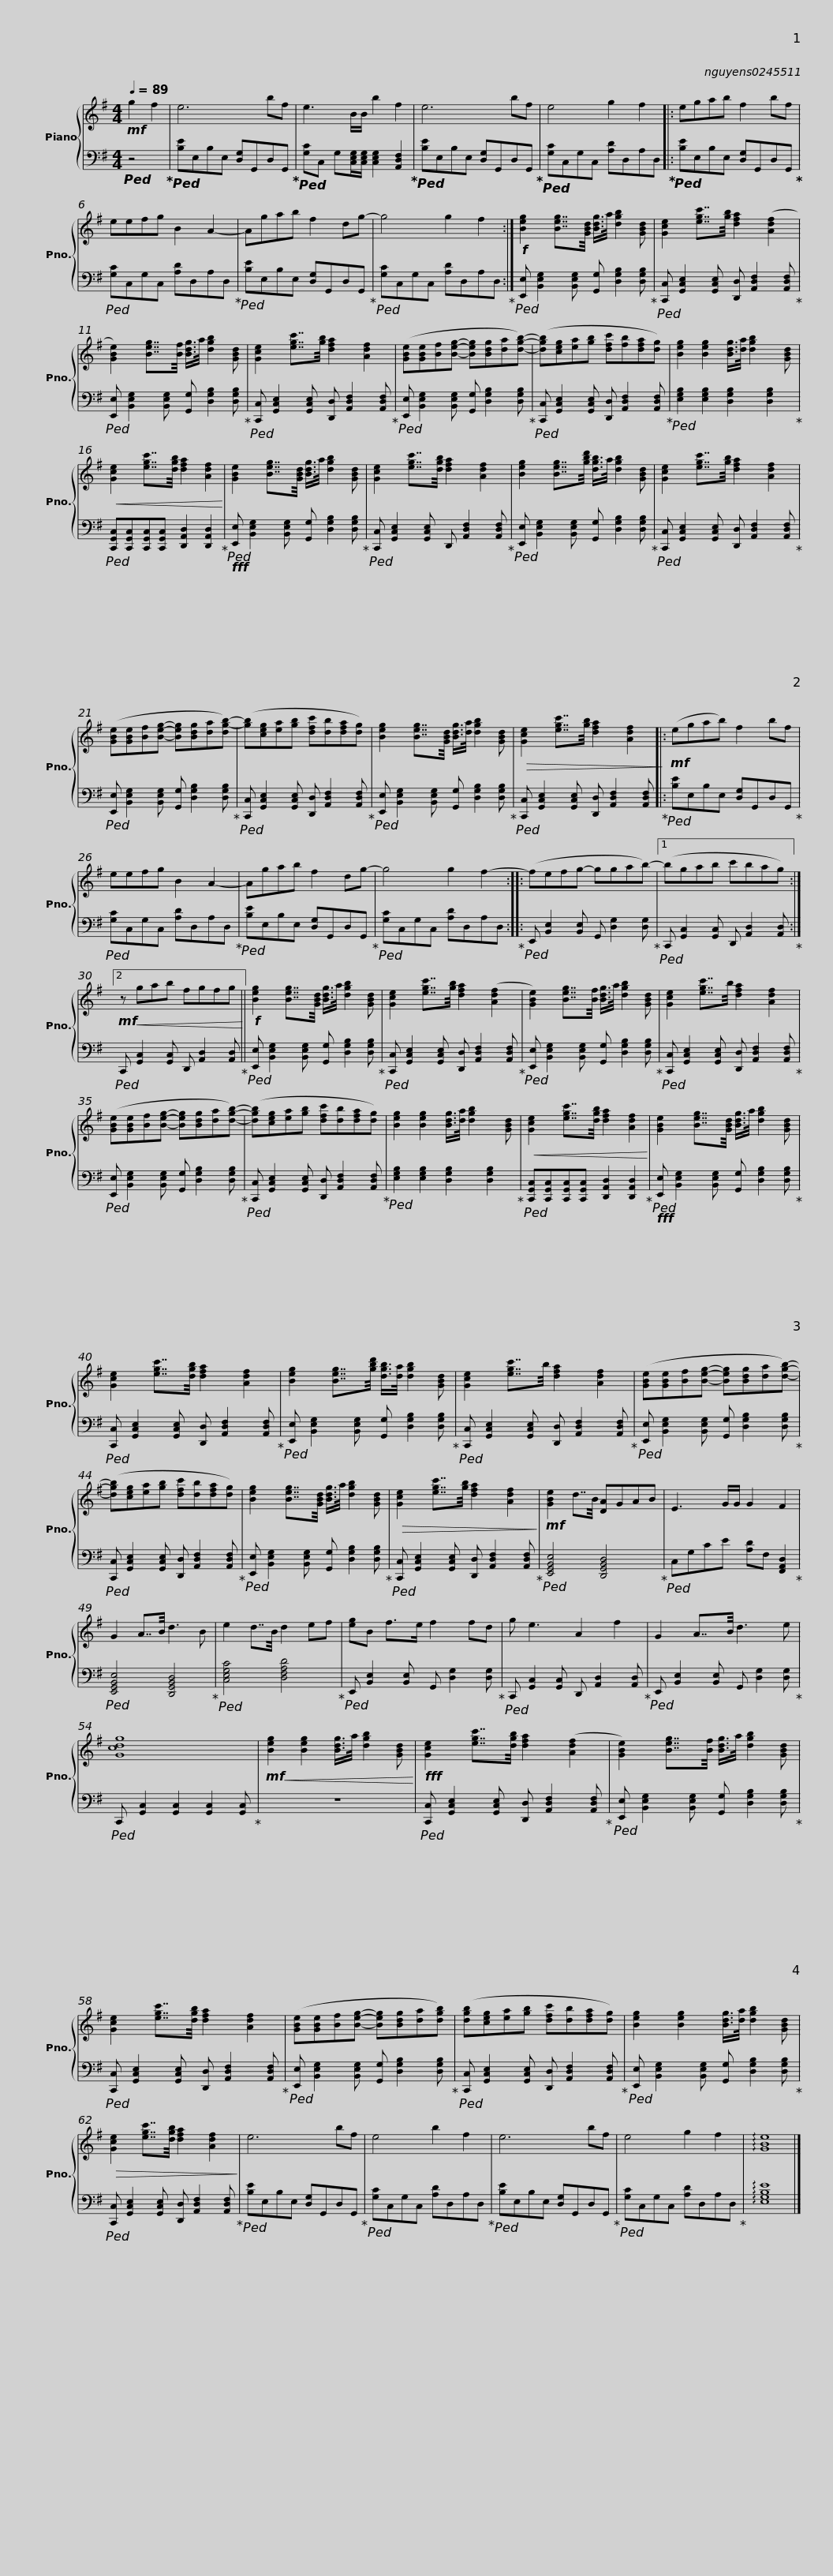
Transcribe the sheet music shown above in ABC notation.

X:1
%%score { 1 | 2 }
L:1/8
Q:1/4=89
M:4/4
I:linebreak $
K:G
V:1 treble
V:2 bass
V:1
!mf! g2 f2 | e6 bf | e3 B/B/ b2 f2 | e6 bf | e4 g2 f2 |: %5
 egab f2 bf |$ eefg B2 A2- | Agab f2 dg- | g4 g2 f2 :|!f! [Beg]2 [Beg]7/4[GBd]/4 [Bdg]/>a/ [dgb]2 [GBd] | %10
 [Gce]2 [egc']7/4[gb]/4 [dfa]2 ([Adf]2 |$ [GBe]2) [Beg]7/4[Bf]/4 [Bdg]/>a/ [dgb]2 [GBd] | [Gce]2 [egc']7/4[gb]/4 [dfa]2 [Adf]2 | ([GBe][GBe][Bf][Beg]- [Beg][Bdg][da][dgb]-) | ([dgb][ceg][ea][gb] [dfc'][fb][dfa][dg]) |$ %15
 [Beg]2 [Beg]2 [Bdg]/>[da]/ [dgb]2 [GBd] |!<(! [Gce]2 [egc']7/4[dgb]/4 [dfa]2 [Adf]2!<)! | [GBe]2 [Beg]7/4[GBd]/4 [Bdg]/>a/ [dgb]2 [GBd] | [Gce]2 [egc']7/4[dgb]/4 [dfa]2 [Adf]2 |$ [Beg]2 [Beg]7/4[gbd']/4 [dgb]/>a/ [dgb]2 [GBd] | %20
 [Gce]2 [egc']7/4[gb]/4 [dfa]2 [Adf]2 | ([GBe][GBe][Bf][Beg]- [Beg][Bdg][da][dg-b-]) | ([gb][ceg][ea][gb] [dfc'][db][dfa][dg]) |$ [Beg]2 [Beg]7/4[GBd]/4 [Bdg]/>[da]/ [dgb]2 [GBd] |!>(! [Gce]2 [egc']7/4[gb]/4 [dfa]2 [Adf]2!>)! |: %25
!mf! (egab) f2 bf | eefg B2 A2- |$ Agab f2 dg- | g4 g2 f2- :: (fefg- ggab-) |1 %30
 (bgab c'bag) :|2$!mf!!<(! z gab fgfg!<)! ||!f! [Beg]2 [Beg]7/4[GBd]/4 [Bdg]/>a/ [dgb]2 [GBd] | [Gce]2 [egc']7/4[gb]/4 [dfa]2 ([Adf]2 | [GBe]2) [Beg]7/4[Bf]/4 [Bdg]/>a/ [dgb]2 [GBd] |$ %35
 [Gce]2 [egc']7/4b/4 [dfa]2 [Adf]2 | ([GBe][GBe][Bf][Beg]- [Beg][Bdg][da][dgb]-) | ([dgb][ceg][ea][gb] [dfc'][db][dfa][dg]) | [Beg]2 [Beg]2 [Bdg]/>[da]/ [dgb]2 [GBd] |$!<(! [Gce]2 [egc']7/4[dgb]/4 [dfa]2 [Adf]2!<)! | %40
 [GBe]2 [Beg]7/4[GBd]/4 [Bdg]/>a/ [dgb]2 [GBd] | [Gce]2 [egc']7/4[dgb]/4 [dfa]2 [Adf]2 | [Beg]2 [Beg]7/4[gbd']/4 [dgb]/>[da]/ [dgb]2 [GBd] |$ [Gce]2 [egc']7/4b/4 [dfa]2 [Adf]2 | ([GBe][GBe][Bf][Beg]- [Beg][Bdg][da][dgb]-) | %45
 ([dgb][ceg][ea][gb] [dfc'][db][dfa][dg]) | [Beg]2 [Beg]7/4[GBd]/4 [Bdg]/>a/ [dgb]2 [GBd] |$!>(! [Gce]2 [egc']7/4[gb]/4 [dfa]2 [Adf]2!>)! |!mf! [GBe]2 d7/4B/4 [DA]GAB | E3 G/G/ G2 F2 | %50
 G2 A7/4B/4 d3 B | e2 d7/4B/4 d2 ef |$ [eg]B f>e f2 fd | g e3 A2 f2 | G2 A7/4B/4 d3 e | %55
 [Gcdg]8 |!mf!!<(! [Beg]2 [Beg]2 [Bdg]/>a/ [dgb]2 [GBd]!<)! |$!fff! [Gce]2 [egc']7/4[dgb]/4 [dfa]2 ([Adf]2 | [GBe]2) [Beg]7/4[Bf]/4 [Bdg]/>a/ [dgb]2 [GBd] | [Gce]2 [egc']7/4[dgb]/4 [dfa]2 [Adf]2 | %60
 ([GBe][GBe][Bf][Beg]- [Beg][Bdg][da][dgb]) |$ ([dgb][ceg][ea][gb] [dfc'][db][dfa][dg]) | [Beg]2 [Beg]2 [Bdg]/>[da]/ [dgb]2 [GBd] |!>(! [Gce]2 [egc']7/4[dgb]/4 [dfa]2 [Adf]2!>)! | e6 bf |$ %65
 e4 b2 f2 | e6 bf | e4 g2 f2 | !arpeggio![GBe]8 |] %69
V:2
!ped! z4!ped-up! |!ped! [B,E]E,B,E, [D,G,]G,,D,G,,!ped-up! |!ped! [G,C]C, G,[C,E,G,]/[C,E,G,]/ [C,E,G,]2 [A,,D,F,]2!ped-up! |!ped! [B,E]E,B,E, [D,G,]G,,D,G,,!ped-up! |!ped! [G,C]C,G,C, [A,D]D,A,D,!ped-up! |: %5
!ped! [B,E]E,B,E, [D,G,]G,,D,G,,!ped-up! |$!ped! [G,C]C,G,C, [A,D]D,A,D,!ped-up! |!ped! [B,E]E,B,E, [D,G,]G,,D,G,,!ped-up! |!ped! [G,C]C,G,C, [A,D]D,A,D,!ped-up! :|!ped! [E,,E,] [B,,E,G,]2 [B,,E,G,] [G,,G,] [D,G,B,]2 [D,G,B,]!ped-up! | %10
!ped! [C,,C,] [G,,C,E,]2 [G,,C,E,] [D,,D,] [A,,D,F,]2 [A,,D,F,]!ped-up! |$!ped! [E,,E,] [B,,E,G,]2 [B,,E,G,] [G,,G,] [D,G,B,]2 [D,G,B,]!ped-up! |!ped! [C,,C,] [G,,C,E,]2 [G,,C,E,] [D,,D,] [A,,D,F,]2 [A,,D,F,]!ped-up! |!ped! [E,,E,] [B,,E,G,]2 [B,,E,G,] [G,,G,] [D,G,B,]2 [D,G,B,]!ped-up! |!ped! [C,,C,] [G,,C,E,]2 [G,,C,E,] [D,,D,] [A,,D,F,]2 [A,,D,F,]!ped-up! |$ %15
!ped! [E,G,B,]2 [E,G,B,]2 [D,G,B,]2 [D,G,B,]2!ped-up! |!ped! [C,,G,,C,][C,,G,,C,][C,,G,,C,][C,,G,,C,] [D,,A,,D,]2 [D,,A,,D,]2!ped-up! |!fff!!ped! [E,,E,] [B,,E,G,]2 [B,,E,G,] [G,,G,] [D,G,B,]2 [D,G,B,]!ped-up! |!ped! [C,,C,] [G,,C,E,]2 [G,,C,E,] D,, [A,,D,F,]2 [A,,D,F,]!ped-up! |$!ped! [E,,E,] [B,,E,G,]2 [B,,E,G,] [G,,G,] [D,G,B,]2 [D,G,B,]!ped-up! | %20
!ped! [C,,C,] [G,,C,E,]2 [G,,C,E,] [D,,D,] [A,,D,F,]2 [A,,D,F,]!ped-up! |!ped! [E,,E,] [B,,E,G,]2 [B,,E,G,] [G,,G,] [D,G,B,]2 [D,G,B,]!ped-up! |!ped! [C,,C,] [G,,C,E,]2 [G,,C,E,] [D,,D,] [A,,D,F,]2 [A,,D,F,]!ped-up! |$!ped! [E,,E,] [B,,E,G,]2 [B,,E,G,] [G,,G,] [D,G,B,]2 [D,G,B,]!ped-up! |!ped! [C,,C,] [G,,C,E,]2 [G,,C,E,] [D,,D,] [A,,D,F,]2 [A,,D,F,]!ped-up! |: %25
!ped! [B,E]E,B,E, [D,G,]G,,D,G,,!ped-up! |!ped! [G,C]C,G,C, [A,D]D,A,D,!ped-up! |$!ped! [B,E]E,B,E, [D,G,]G,,D,G,,!ped-up! |!ped! [G,C]C,G,C, [A,D]D,A,D,!ped-up! ::!ped! E,, [B,,E,]2 [B,,E,] G,, [D,G,]2 [D,G,]!ped-up! |1 %30
!ped! C,, [G,,C,]2 [G,,C,] D,, [A,,D,]2 [A,,D,]!ped-up! :|2$!ped! C,, [G,,C,]2 [G,,C,] D,, [A,,D,]2 [A,,D,]!ped-up! ||!ped! [E,,E,] [B,,E,G,]2 [B,,E,G,] [G,,G,] [D,G,B,]2 [D,G,B,]!ped-up! |!ped! [C,,C,] [G,,C,E,]2 [G,,C,E,] [D,,D,] [A,,D,F,]2 [A,,D,F,]!ped-up! |!ped! [E,,E,] [B,,E,G,]2 [B,,E,G,] [G,,G,] [D,G,B,]2 [D,G,B,]!ped-up! |$ %35
!ped! [C,,C,] [G,,C,E,]2 [G,,C,E,] [D,,D,] [A,,D,F,]2 [A,,D,F,]!ped-up! |!ped! [E,,E,] [B,,E,G,]2 [B,,E,G,] [G,,G,] [D,G,B,]2 [D,G,B,]!ped-up! |!ped! [C,,C,] [G,,C,E,]2 [G,,C,E,] [D,,D,] [A,,D,F,]2 [A,,D,F,]!ped-up! |!ped! [E,G,B,]2 [E,G,B,]2 [D,G,B,]2 [D,G,B,]2!ped-up! |$!ped! [C,,G,,C,][C,,G,,C,][C,,G,,C,][C,,G,,C,] [D,,A,,D,]2 [D,,A,,D,]2!ped-up! | %40
!fff!!ped! [E,,E,] [B,,E,G,]2 [B,,E,G,] [G,,G,] [D,G,B,]2 [D,G,B,]!ped-up! |!ped! [C,,C,] [G,,C,E,]2 [G,,C,E,] [D,,D,] [A,,D,F,]2 [A,,D,F,]!ped-up! |!ped! [E,,E,] [B,,E,G,]2 [B,,E,G,] [G,,G,] [D,G,B,]2 [D,G,B,]!ped-up! |$!ped! [C,,C,] [G,,C,E,]2 [G,,C,E,] [D,,D,] [A,,D,F,]2 [A,,D,F,]!ped-up! |!ped! [E,,E,] [B,,E,G,]2 [B,,E,G,] [G,,G,] [D,G,B,]2 [D,G,B,]!ped-up! | %45
!ped! [C,,C,] [G,,C,E,]2 [G,,C,E,] [D,,D,] [A,,D,F,]2 [A,,D,F,]!ped-up! |!ped! [E,,E,] [B,,E,G,]2 [B,,E,G,] [G,,G,] [D,G,B,]2 [D,G,B,]!ped-up! |$!ped! [C,,C,] [G,,C,E,]2 [G,,C,E,] [D,,D,] [A,,D,F,]2 [A,,D,F,]!ped-up! |!ped! [E,,G,,B,,E,]4 [D,,G,,B,,D,]4!ped-up! |!ped! C,G,CE [A,D]F, [F,,A,,D,]2!ped-up! | %50
!ped! [E,,G,,B,,E,]4 [D,,G,,B,,D,]4!ped-up! |!ped! [C,E,G,C]4 [D,F,A,D]4!ped-up! |$!ped! E,, [B,,E,]2 [B,,E,] G,, [D,G,]2 [D,G,]!ped-up! |!ped! C,, [G,,C,]2 [G,,C,] D,, [A,,D,]2 [A,,D,]!ped-up! |!ped! E,, [B,,E,]2 [B,,E,] G,, [D,G,]2 [D,G,]!ped-up! | %55
!ped! C,, [G,,C,]2 [G,,C,]2 [G,,C,]2 [G,,C,]!ped-up! | z8 |$!ped! [C,,C,] [G,,C,E,]2 [G,,C,E,] [D,,D,] [A,,D,F,]2 [A,,D,F,]!ped-up! |!ped! [E,,E,] [B,,E,G,]2 [B,,E,G,] [G,,G,] [D,G,B,]2 [D,G,B,]!ped-up! |!ped! [C,,C,] [G,,C,E,]2 [G,,C,E,] [D,,D,] [A,,D,F,]2 [A,,D,F,]!ped-up! | %60
!ped! [E,,E,] [B,,E,G,]2 [B,,E,G,] [G,,G,] [D,G,B,]2 [D,G,B,]!ped-up! |$!ped! [C,,C,] [G,,C,E,]2 [G,,C,E,] [D,,D,] [A,,D,F,]2 [A,,D,F,]!ped-up! |!ped! [E,,E,] [B,,E,G,]2 [B,,E,G,] [G,,G,] [D,G,B,]2 [D,G,B,]!ped-up! |!ped! [C,,C,] [G,,C,E,]2 [G,,C,E,] [D,,D,] [A,,D,F,]2 [A,,D,F,]!ped-up! |!ped! [B,E]E,B,E, [D,G,]G,,D,G,,!ped-up! |$ %65
!ped! [G,C]C,G,C, [A,D]D,A,D,!ped-up! |!ped! [B,E]E,B,E, [D,G,]G,,D,G,,!ped-up! |!ped! [G,C]C,G,C, [A,D]D,A,D,!ped-up! | !arpeggio![E,G,B,E]8 |] %69
